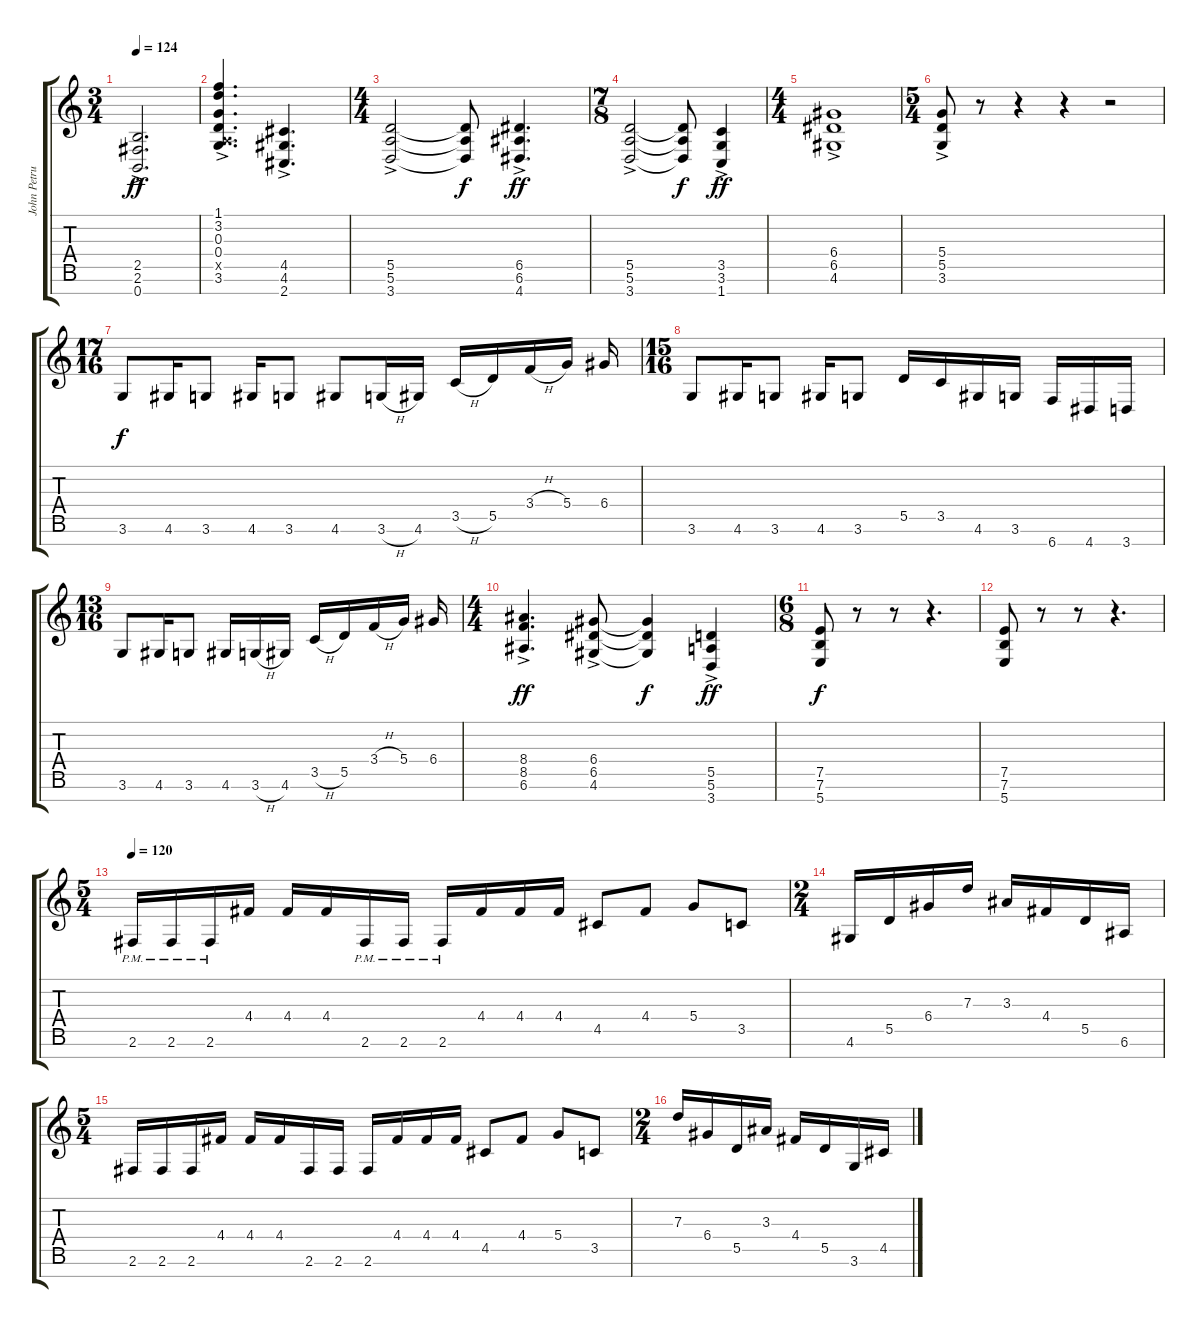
\track ("John Petrucci Guitar 1 (main)" "John Petru") {instrument overdrivenguitar}
\staff {score tabs}
\tuning (E4 B3 G3 D3 A2 E2 B1) {hide}
\ts (3 4)
\tempo 124
\clef g2
\ks c
(2.5 2.6 0.7{ac}).2{d dy ff} |
(1.1{ac} 3.2 0.3 0.4 0.5{x} 3.6{ac}).4{d} (4.5 4.6 2.7{ac}).4{d} |
\ts (4 4)
(5.5 5.6 3.7{ac}).2 (5.5{t} 5.6{t} 3.7{t}).8{dy f} (6.5 6.6 4.7{ac}).4{d dy ff} |
\ts (7 8)
(5.5 5.6 3.7{ac}).2 (5.5{t} 5.6{t} 3.7{t}).8{dy f} (3.5 3.6 1.7{ac}).4{dy ff} |
\ts (4 4)
(6.4 6.5 4.6{ac}).1 |
\ts (5 4)
(5.4 5.5 3.6{ac}).8 r.8 r.4 r.4 r.2 |
\ts (17 16)
3.6.8{dy f} 4.6.16 3.6.8 4.6.16 3.6.8 4.6.8 3.6{h}.16 4.6.16 3.5{h}.16 5.5.16 3.4{h}.16 5.4.16 6.4.16 |
\ts (15 16)
3.6.8 4.6.16 3.6.8 4.6.16 3.6.8 5.5.16 3.5.16 4.6.16 3.6.16 6.7.16 4.7.16 3.7.16 |
\ts (13 16)
3.6.8 4.6.16 3.6.8 4.6.16 3.6{h}.16 4.6.16 3.5{h}.16 5.5.16 3.4{h}.16 5.4.16 6.4.16 |
\ts (4 4)
(8.4 8.5 6.6{ac}).4{d dy ff} (6.4 6.5 4.6{ac}).8 (6.4{t} 6.5{t} 4.6{t}).4{dy f} (5.5 5.6 3.7{ac}).4{dy ff} |
\ts (6 8)
(7.5 7.6 5.7).8{dy f} r.8 r.8 r.4{d} |
(7.5 7.6 5.7).8 r.8 r.8 r.4{d} |
\ts (5 4)
\tempo 120
2.6{pm}.16 2.6{pm}.16 2.6{pm}.16 4.4.16 4.4.16 4.4.16 2.6{pm}.16 2.6{pm}.16 2.6{pm}.16 4.4.16 4.4.16 4.4.16 4.5.8 4.4.8 5.4.8 3.5.8 |
\ts (2 4)
4.6.16 5.5.16 6.4.16 7.3.16 3.3.16 4.4.16 5.5.16 6.6.16 |
\ts (5 4)
2.6.16 2.6.16 2.6.16 4.4.16 4.4.16 4.4.16 2.6.16 2.6.16 2.6.16 4.4.16 4.4.16 4.4.16 4.5.8 4.4.8 5.4.8 3.5.8 |
\ts (2 4)
7.3.16 6.4.16 5.5.16 3.3.16 4.4.16 5.5.16 3.6.16 4.5.16
